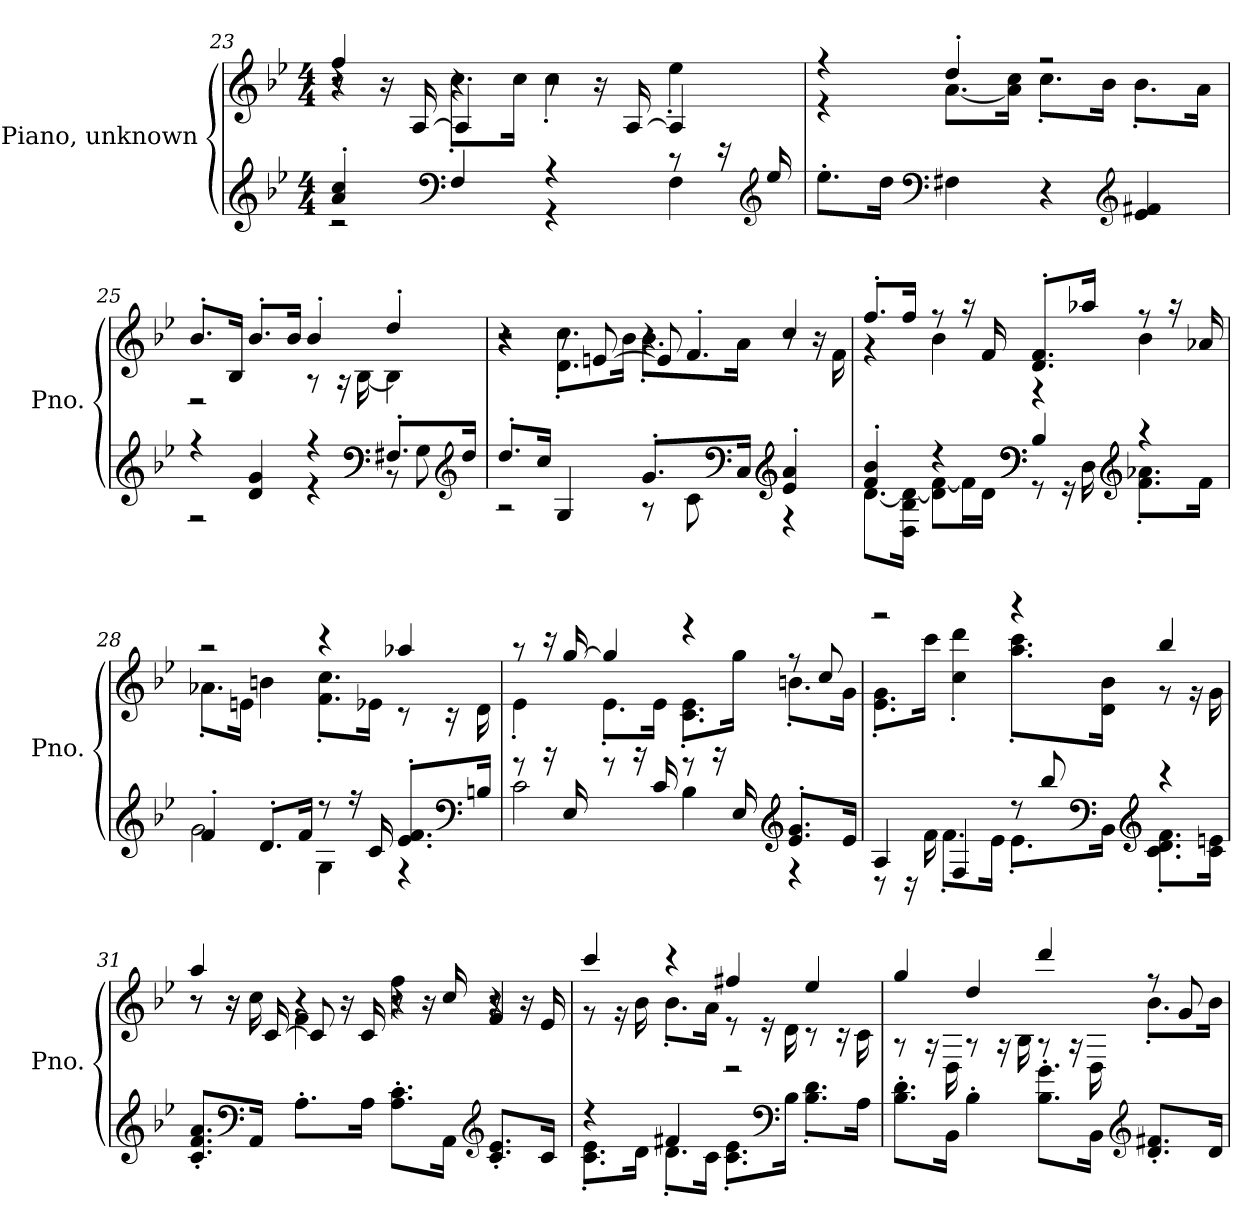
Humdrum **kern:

**kern	**kern
*part1	*part1
*staff2	*staff1
*I"Piano, unknown	*
*I'Pno.	*
*clefG2	*clefG2
*k[b-e-]	*k[b-e-]
*M4/4	*M4/4
=23	=23
*^	*^
*	*	*	*^
4a/' 4cc/'	2r	4ff/	4r	8r
.	.	.	.	16r
.	.	.	.	[16A/
*clefF4	*	*	*	*
4F/	.	4r	8.cc'\L	4A/]
.	.	.	16cc\Jk	.
4r	4r	2r	4cc'\	8r
.	.	.	.	16r
.	.	.	.	[16A/
8r	4F\	.	4ee-'\	4A/]
16r	.	.	.	.
*clefG2	*	*	*	*
16ee-/	.	.	.	.
*v	*v	*	*	*
*	*	*v	*v
!!LO:PB:g=z
=24	=24	=24
8.ee-'\L	4r	4r
16dd\Jk	.	.
*clefF4	*	*
4F#X\	4dd'/	[8.a\L
.	.	16a\] 16cc\Jk
4r	2r	8.cc'\L
.	.	16b-\Jk
*clefG2	*	*
4e-/ 4f#X/	.	8.b-'\L
.	.	16a\Jk
=25	=25	=25
*^	*	*
4r	2r	8.b-'/L	2r
.	.	16B-/Jk	.
4d/ 4g/	.	8.b-'/L	.
.	.	16b-/Jk	.
4r	4r	4b-'/	8r
.	.	.	16r
.	.	.	[16B-\
*clefF4	*	*	*
8.F#X'/L	8r	4dd'/	4B-\]
.	8G\	.	.
*clefG2	*	*	*
16dd/Jk	.	.	.
!!LO:LB:g=z
=26	=26	=26	=26
*	*	*	*^
8.dd'/L	2r	2r	4r	4r
16cc/Jk	.	.	.	.
4G/	.	.	8.d\' 8.cc\'L	8r
.	.	.	.	[8en/
.	.	.	16b-\Jk	.
8.g'/L	8r	4r	8.b-'\L	8e/]
.	8c\	.	.	4.f'/
*clefF4	*	*	*	*
16C/Jk	.	.	16a\Jk	.
*clefG2	*	*	*	*
4e-/' 4a/'	4r	4cc/	8r	.
.	.	.	16r	.
.	.	.	16f\	.
*	*	*	*v	*v
=27	=27	=27	=27
4f/' 4b-/'	[8.d\L	8.ff'/L	4r
.	16D\ 16B-\ 16d\_Jk	16ff/Jk	.
4r	8d\] [8f\L	8r	4b-\
.	16f\L]	16r	.
.	16d\JJ	16f/	.
*clefF4	*	*	*
4B-/	8r	8.d/' 8.f/'L	4r
.	16r	.	.
.	16D\	16aa-X/Jk	.
*clefG2	*	*	*
4r	8.f\' 8.a-X\'L	8r	4b-\
.	.	16r	.
.	16f\Jk	16a-X/	.
!!LO:LB:g=z	!!
=28	=28	=28	=28
4f'/	2g\	2r	8.a-X'\L
.	.	.	16en\Jk
8.d'/L	.	.	4bn\
16f/Jk	.	.	.
8r	4G\	4r	8.f\' 8.cc\'L
16r	.	.	.
16c/	.	.	16e-X\Jk
8.e-/' 8.f/'L	4r	4aa-X/	8r
.	.	.	16r
*clefF4	*	*	*
16Bn/Jk	.	.	16d\
=29	=29	=29	=29
8r	2c\	8r	4e-'\
16r	.	16r	.
16E-/	.	[16gg/	.
8r	.	4gg/]	8.e-'\L
16r	.	.	.
16c/	.	.	16e-\Jk
8r	4B-\	4r	8.c\' 8.e-\'L
16r	.	.	.
16E-/	.	.	16gg\Jk
*clefG2	*	*	*
8.e-/' 8.g/'L	4r	8r	8.bn'\L
.	.	8cc/	.
16e-/Jk	.	.	16g\Jk
!!LO:LB:g=z	!!
=30	=30	=30	=30
4A/	8r	2r	8.e-\' 8.g\'L
.	16r	.	.
.	16f\	.	16ccc\Jk
4F/	8.f'\L	.	4cc\' 4ddd\'
.	16e-\Jk	.	.
8r	8.e-'\L	4r	8.aa\' 8.ccc\'L
8bb-/	.	.	.
*clefF4	*	*	*
.	16BB-\Jk	.	16d\ 16b-\Jk
*clefG2	*	*	*
4r	8.c\' 8.d\' 8.f\'L	4bb-/	8r
.	.	.	16r
.	16c\ 16en\Jk	.	16g\
*v	*v	*	*
=31	=31	=31
*	*	*^
8.c/' 8.f/' 8.a/'L	4aa/	8r	8r
.	.	16r	16r
*clefF4	*	*	*
16AA/Jk	.	16cc\	[16c/
8.A'\L	4r	4f\	8c/]
.	.	.	16r
16A\Jk	.	.	16c/
8.A\' 8.c\'L	4r	4ff\	8r
.	.	.	16r
16AA\Jk	.	.	16cc/
*clefG2	*	*	*
8.c/' 8.e-/'L	4f/	4r	8r
.	.	.	16r
16c/Jk	.	.	16e-/
*	*	*v	*v
!!LO:LB:g=z
=32	=32	=32
*^	*	*
4r	8.c\' 8.e-\'L	4ccc/	8r
.	.	.	16r
.	16d\Jk	.	16b-\
4f#X/	8.d'\L	4r	8.b-'\L
.	16c\Jk	.	16a\Jk
2r	8.c\' 8.e-\'L	4ff#X/	8r
.	.	.	16r
*clefF4	*	*	*
.	16B-\Jk	.	16d\
.	8.B-\' 8.d\'L	4ee-/	8r
.	.	.	16r
.	16A\Jk	.	16c\
*v	*v	*	*
=33	=33	=33
8.B-\' 8.d\'L	4gg/	8r
.	.	16r
16BB-\Jk	.	16D\
4B-'\	4dd/	8r
.	.	16r
.	.	16B-\
8.B-\' 8.g\'L	4ddd/	8r
.	.	16r
16BB-\Jk	.	16D\
*clefG2	*	*
8.d/' 8.f#X/'L	8r	8.b-'\L
.	8g/	.
16d/Jk	.	16b-\Jk
*	*v	*v
=	=
*-	*-
